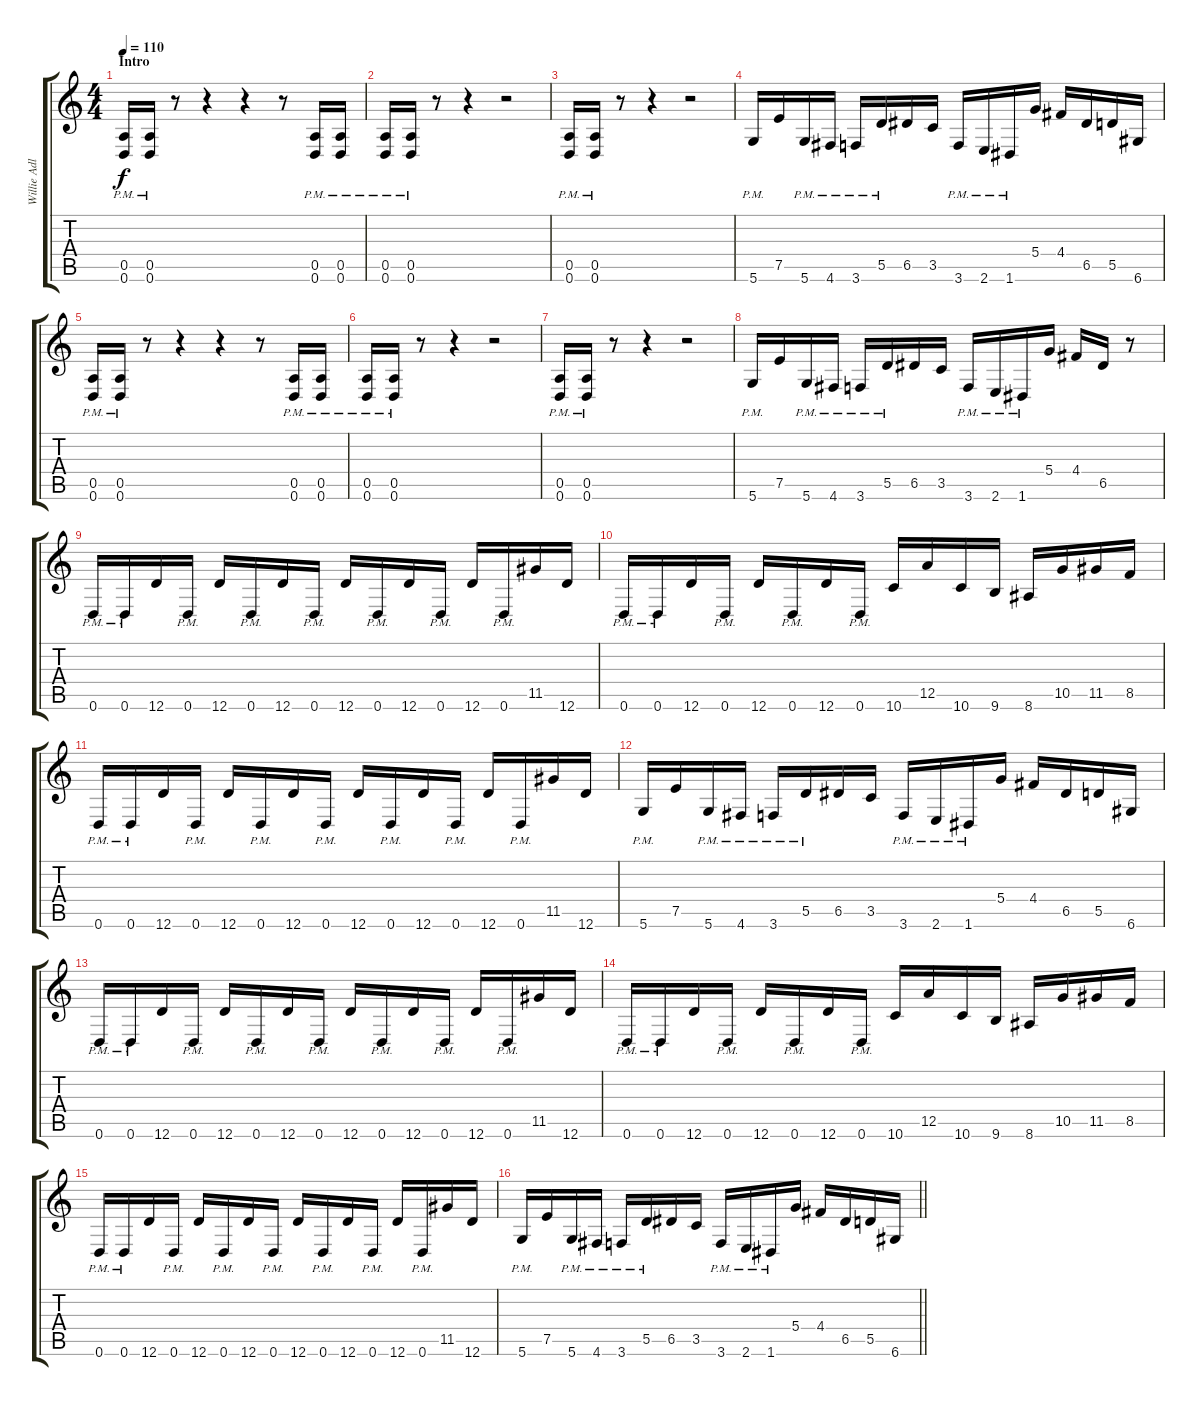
\track ("Willie Adler" "Willie Adl") {instrument distortionguitar}
\staff {score tabs}
\tuning (E4 B3 G3 D3 A2 D2) {hide}
\ts (4 4)
\section ("" "Intro")
\tempo 110
\clef g2
\ks c
(0.5{pm} 0.6{pm}).16{dy f instrument distortionguitar} (0.5{pm} 0.6{pm}).16 r.8 r.4 r.4 r.8 (0.5{pm} 0.6{pm}).16 (0.5{pm} 0.6{pm}).16 |
(0.5{pm} 0.6{pm}).16 (0.5{pm} 0.6{pm}).16 r.8 r.4 r.2 |
(0.5{pm} 0.6{pm}).16 (0.5{pm} 0.6{pm}).16 r.8 r.4 r.2 |
5.6{pm}.16 7.5.16 5.6{pm}.16 4.6{pm}.16 3.6{pm}.16 5.5{pm}.16 6.5.16 3.5.16 3.6{pm}.16 2.6{pm}.16 1.6{pm}.16 5.4.16 4.4.16 6.5.16 5.5.16 6.6.16 |
(0.5{pm} 0.6{pm}).16 (0.5{pm} 0.6{pm}).16 r.8 r.4 r.4 r.8 (0.5{pm} 0.6{pm}).16 (0.5{pm} 0.6{pm}).16 |
(0.5{pm} 0.6{pm}).16 (0.5{pm} 0.6{pm}).16 r.8 r.4 r.2 |
(0.5{pm} 0.6{pm}).16 (0.5{pm} 0.6{pm}).16 r.8 r.4 r.2 |
5.6{pm}.16 7.5.16 5.6{pm}.16 4.6{pm}.16 3.6{pm}.16 5.5{pm}.16 6.5.16 3.5.16 3.6{pm}.16 2.6{pm}.16 1.6{pm}.16 5.4.16 4.4.16 6.5.16 r.8 |
0.6{pm}.16 0.6{pm}.16 12.6.16 0.6{pm}.16 12.6.16 0.6{pm}.16 12.6.16 0.6{pm}.16 12.6.16 0.6{pm}.16 12.6.16 0.6{pm}.16 12.6.16 0.6{pm}.16 11.5.16 12.6.16 |
0.6{pm}.16 0.6{pm}.16 12.6.16 0.6{pm}.16 12.6.16 0.6{pm}.16 12.6.16 0.6{pm}.16 10.6.16 12.5.16 10.6.16 9.6.16 8.6.16 10.5.16 11.5.16 8.5.16 |
0.6{pm}.16 0.6{pm}.16 12.6.16 0.6{pm}.16 12.6.16 0.6{pm}.16 12.6.16 0.6{pm}.16 12.6.16 0.6{pm}.16 12.6.16 0.6{pm}.16 12.6.16 0.6{pm}.16 11.5.16 12.6.16 |
5.6{pm}.16 7.5.16 5.6{pm}.16 4.6{pm}.16 3.6{pm}.16 5.5{pm}.16 6.5.16 3.5.16 3.6{pm}.16 2.6{pm}.16 1.6{pm}.16 5.4.16 4.4.16 6.5.16 5.5.16 6.6.16 |
0.6{pm}.16 0.6{pm}.16 12.6.16 0.6{pm}.16 12.6.16 0.6{pm}.16 12.6.16 0.6{pm}.16 12.6.16 0.6{pm}.16 12.6.16 0.6{pm}.16 12.6.16 0.6{pm}.16 11.5.16 12.6.16 |
0.6{pm}.16 0.6{pm}.16 12.6.16 0.6{pm}.16 12.6.16 0.6{pm}.16 12.6.16 0.6{pm}.16 10.6.16 12.5.16 10.6.16 9.6.16 8.6.16 10.5.16 11.5.16 8.5.16 |
0.6{pm}.16 0.6{pm}.16 12.6.16 0.6{pm}.16 12.6.16 0.6{pm}.16 12.6.16 0.6{pm}.16 12.6.16 0.6{pm}.16 12.6.16 0.6{pm}.16 12.6.16 0.6{pm}.16 11.5.16 12.6.16 |
\barLineRight lightlight
5.6{pm}.16 7.5.16 5.6{pm}.16 4.6{pm}.16 3.6{pm}.16 5.5{pm}.16 6.5.16 3.5.16 3.6{pm}.16 2.6{pm}.16 1.6{pm}.16 5.4.16 4.4.16 6.5.16 5.5.16 6.6.16
